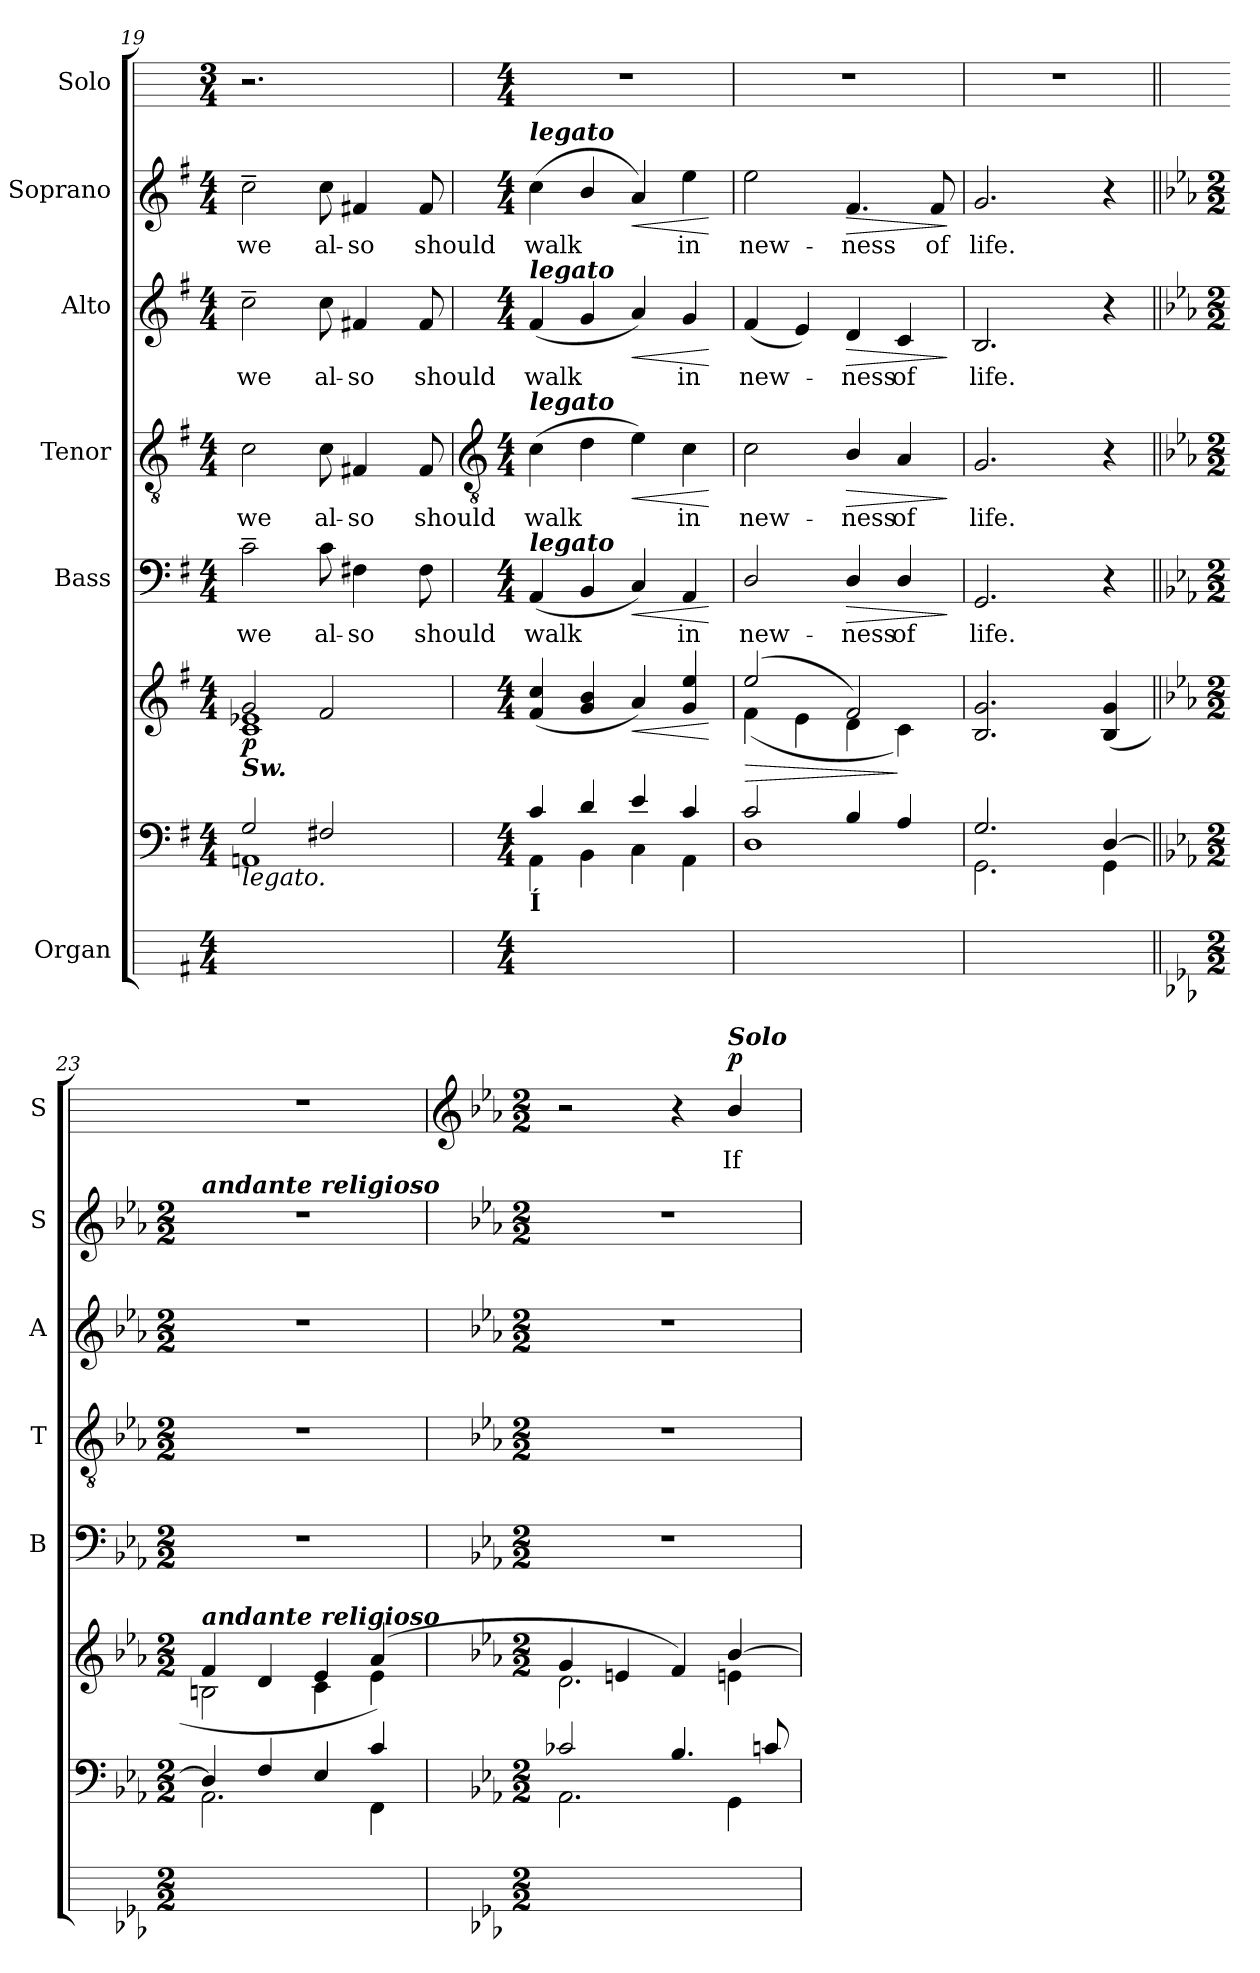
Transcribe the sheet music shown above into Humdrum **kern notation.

**kern	**kern	**kern	**dynam	**kern	**text	**dynam	**kern	**text	**dynam	**kern	**text	**dynam	**kern	**text	**dynam	**kern	**text	**dynam
*part6	*part6	*part6	*part6	*part5	*part5	*part5	*part4	*part4	*part4	*part3	*part3	*part3	*part2	*part2	*part2	*part1	*part1	*part1
*staff8	*staff7	*staff6	*staff6/7/8	*staff5	*staff5	*staff5	*staff4	*staff4	*staff4	*staff3	*staff3	*staff3	*staff2	*staff2	*staff2	*staff1	*staff1	*staff1
*I"Organ	*	*	*	*I"Bass	*	*	*I"Tenor	*	*	*I"Alto	*	*	*I"Soprano	*	*	*I"Solo	*	*
*	*	*	*	*I'B	*	*	*I'T	*	*	*I'A	*	*	*I'S	*	*	*I'S	*	*
*	*clefF4	*clefG2	*	*clefF4	*	*	*clefGv2	*	*	*clefG2	*	*	*clefG2	*	*	*	*	*
*k[f#]	*k[f#]	*k[f#]	*	*k[f#]	*	*	*k[f#]	*	*	*k[f#]	*	*	*k[f#]	*	*	*	*	*
*G:	*G:	*G:	*	*G:	*	*	*G:	*	*	*G:	*	*	*G:	*	*	*	*	*
*M4/4	*M4/4	*M4/4	*	*M4/4	*	*	*M4/4	*	*	*M4/4	*	*	*M4/4	*	*	*M3/4	*	*
=19	=19	=19	=19	=19	=19	=19	=19	=19	=19	=19	=19	=19	=19	=19	=19	=19	=19	=19
*	*^	*^	*	*	*	*	*	*	*	*	*	*	*	*	*	*	*	*
!	!	!	!LO:TX:b:Bi:t=Sw.	!	!	!	!	!	!	!	!	!	!	!	!	!	!	!	!	!
!	!LO:TX:b:i:t=legato.	!	!	!	!	!	!	!	!	!	!	!	!	!	!	!	!	!	!	!
!	!	!	!	!	!LO:DY:b	!	!LO:LY:b	!	!	!LO:LY:b	!	!	!LO:LY:b	!	!	!LO:LY:b	!	!	!	!
1ryy	2G/	1AAn\	2g	1c\ 1e-X\	p	2c~	we	.	2c	we	.	2cc~	we	.	2cc~	we	.	2.r	.	.
!	!	!	!	!	!	!	!LO:LY:b	!	!	!LO:LY:b	!	!	!LO:LY:b	!	!	!LO:LY:b	!	!	!	!
.	2F#X/	.	2f#	.	.	8c	al-	.	8c	al-	.	8cc	al-	.	8cc	al-	.	.	.	.
!	!	!	!	!	!	!	!LO:LY:b	!	!	!LO:LY:b	!	!	!LO:LY:b	!	!	!LO:LY:b	!	!	!	!
.	.	.	.	.	.	4F#X	-so	.	4F#X	-so	.	4f#X	-so	.	4f#X	-so	.	.	.	.
.	.	.	.	.	.	.	.	.	.	.	.	.	.	.	.	.	.	4ryy	.	.
!	!	!	!	!	!	!	!LO:LY:b	!	!	!LO:LY:b	!	!	!LO:LY:b	!	!	!LO:LY:b	!	!	!	!
.	.	.	.	.	.	8F#	should	.	8F#	should	.	8f#	should	.	8f#	should	.	.	.	.
!!LO:LB:g=z
=20	=20	=20	=20	=20	=20	=20	=20	=20	=20	=20	=20	=20	=20	=20	=20	=20	=20	=20	=20	=20
*	*	*	*	*	*	*	*	*	*clefGv2	*	*	*	*	*	*	*	*	*	*	*
*M4/4	*M4/4	*	*M4/4	*	*	*M4/4	*	*	*M4/4	*	*	*M4/4	*	*	*M4/4	*	*	*M4/4	*	*
!	!	!	!	!	!	!	!	!	!	!	!	!	!	!	!LO:TX:a:Bi:t=legato	!	!	!	!	!
!	!	!	!	!	!	!	!	!	!	!	!	!LO:TX:a:Bi:t=legato	!	!	!	!	!	!	!	!
!	!	!	!	!	!	!	!	!	!LO:TX:a:Bi:t=legato	!	!	!	!	!	!	!	!	!	!	!
!	!	!	!	!	!	!LO:TX:a:Bi:t=legato	!	!	!	!	!	!	!	!	!	!	!	!	!	!
!	!LO:TX:b:B:t=Í	!	!	!	!	!	!	!	!	!	!	!	!	!	!	!	!	!	!	!
!	!	!	!	!	!	!	!LO:LY:b	!	!	!LO:LY:b	!	!	!LO:LY:b	!	!	!LO:LY:b	!	!	!	!
1ryy	4c/	4AA\	(>4f#/ 4cc/	2ryy	.	(<4AA	walk	.	(>4c	walk	.	(<4f#	walk	.	(<4cc	walk	.	1r	.	.
.	4d/	4BB\	4g/ 4b/	.	.	4BB	.	.	4d	.	.	4g	.	.	4b/	.	.	.	.	.
!	!	!	!	!	!LO:HP:b	!	!	!LO:HP:b	!	!	!LO:HP:b	!	!	!LO:HP:b	!	!	!LO:HP:b	!	!	!
.	4e/	4C\	4a/)	2ryy	<	4C)	.	<	4e)	.	<	4a)	.	<	4a)	.	<	.	.	.
!	!	!	!	!	!	!	!LO:LY:b	!	!	!LO:LY:b	!	!	!LO:LY:b	!	!	!LO:LY:b	!	!	!	!
.	4c/	4AA\	4g/ 4ee/	.	.	4AA	in	.	4c	in	.	4g	in	.	4ee	in	.	.	.	.
*	*v	*v	*	*	*	*	*	*	*	*	*	*	*	*	*	*	*	*	*	*
*	*	*v	*v	*	*	*	*	*	*	*	*	*	*	*	*	*	*	*	*
.	.	.	[	.	.	[	.	.	[	.	.	[	.	.	[	.	.	.
=21	=21	=21	=21	=21	=21	=21	=21	=21	=21	=21	=21	=21	=21	=21	=21	=21	=21	=21
*	*^	*^	*	*	*	*	*	*	*	*	*	*	*	*	*	*	*	*
!	!	!	!	!	!LO:HP:b	!	!LO:LY:b	!	!	!LO:LY:b	!	!	!LO:LY:b	!	!	!LO:LY:b	!	!	!	!
1ryy	2c/	1D\	(>2ee/	(<4f#\	>	2D/	new-	.	2c	new-	.	(<4f#	new-	.	2ee	new-	.	1r	.	.
.	.	.	.	4e\	.	.	.	.	.	.	.	4e)	.	.	.	.	.	.	.	.
!	!	!	!	!	!	!	!LO:LY:b	!LO:HP:b	!	!LO:LY:b	!LO:HP:b	!	!LO:LY:b	!LO:HP:b	!	!LO:LY:b	!LO:HP:b	!	!	!
.	4B/	.	2f#/)	4d\	.	4D/	-ness	>	4B/	-ness	>	4d	ness	>	4.f#	-ness	>	.	.	.
!	!	!	!	!	!	!	!LO:LY:b	!	!	!LO:LY:b	!	!	!LO:LY:b	!	!	!	!	!	!	!
.	4A/	.	.	4c\)	]	4D/	of	.	4A	of	.	4c	of	.	.	.	.	.	.	.
!	!	!	!	!	!	!	!	!	!	!	!	!	!	!	!	!LO:LY:b	!	!	!	!
.	.	.	.	.	.	.	.	.	.	.	.	.	.	.	8f#	of	.	.	.	.
*	*v	*v	*	*	*	*	*	*	*	*	*	*	*	*	*	*	*	*	*	*
*	*	*v	*v	*	*	*	*	*	*	*	*	*	*	*	*	*	*	*	*
.	.	.	.	.	.	]	.	.	]	.	.	]	.	.	]	.	.	.
=22	=22	=22	=22	=22	=22	=22	=22	=22	=22	=22	=22	=22	=22	=22	=22	=22	=22	=22
*	*^	*^	*	*	*	*	*	*	*	*	*	*	*	*	*	*	*	*
!	!	!	!	!	!	!	!LO:LY:b	!	!	!LO:LY:b	!	!	!LO:LY:b	!	!	!LO:LY:b	!	!	!	!
1ryy	2.G/	2.GG\	2.B/ 2.g/	2ryy	.	2.GG	life.	.	2.G	life.	.	2.B	life.	.	2.g	life.	.	1r	.	.
.	.	.	.	2ryy	.	.	.	.	.	.	.	.	.	.	.	.	.	.	.	.
.	[4D/	4GG\	(>4B/ 4g/	.	.	4r	.	.	4r	.	.	4r	.	.	4r	.	.	.	.	.
=23||	=23||	=23||	=23||	=23||	=23||	=23||	=23||	=23||	=23||	=23||	=23||	=23||	=23||	=23||	=23||	=23||	=23||	=23||	=23||	=23||
*k[b-e-a-]	*k[b-e-a-]	*	*k[b-e-a-]	*	*	*k[b-e-a-]	*	*	*k[b-e-a-]	*	*	*k[b-e-a-]	*	*	*k[b-e-a-]	*	*	*	*	*
*E-:	*E-:	*	*E-:	*	*	*E-:	*	*	*E-:	*	*	*E-:	*	*	*E-:	*	*	*	*	*
*M2/2	*M2/2	*	*M2/2	*	*	*M2/2	*	*	*M2/2	*	*	*M2/2	*	*	*M2/2	*	*	*	*	*
!	!	!	!	!	!	!	!	!	!	!	!	!	!	!	!LO:TX:a:Bi:t=andante religioso	!	!	!	!	!
!	!	!	!LO:TX:a:Bi:t=andante religioso	!	!	!	!	!	!	!	!	!	!	!	!	!	!	!	!	!
1ryy	4D/]	2.AA-\	4f/	2Bn\	.	1r	.	.	1r	.	.	1r	.	.	1r	.	.	1r	.	.
.	4F/	.	4d/	.	.	.	.	.	.	.	.	.	.	.	.	.	.	.	.	.
.	4E-/	.	4e-/	4c\	.	.	.	.	.	.	.	.	.	.	.	.	.	.	.	.
.	4c/	4FF\	(>4a-/)	4e-\	.	.	.	.	.	.	.	.	.	.	.	.	.	.	.	.
*	*v	*v	*	*	*	*	*	*	*	*	*	*	*	*	*	*	*	*	*	*
!!LO:LB:g=z
=24	=24	=24	=24	=24	=24	=24	=24	=24	=24	=24	=24	=24	=24	=24	=24	=24	=24	=24	=24
*	*	*	*	*	*	*	*	*	*	*	*	*	*	*	*	*	*clefG2	*	*
*	*	*	*	*	*	*	*	*	*	*	*	*	*	*	*	*	*k[b-e-a-]	*	*
*	*	*	*	*	*	*	*	*	*	*	*	*	*	*	*	*	*E-:	*	*
*M2/2	*M2/2	*M2/2	*	*	*M2/2	*	*	*M2/2	*	*	*M2/2	*	*	*M2/2	*	*	*M2/2	*	*
*	*^	*	*	*	*	*	*	*	*	*	*	*	*	*	*	*	*	*	*
*	*	*^	*	*	*	*	*	*	*	*	*	*	*	*	*	*	*	*	*	*
1ryy	2c-X/	2.AA-\	1ryy	4g/	2.d\	.	1r	.	.	1r	.	.	1r	.	.	1r	.	.	2r	.	.
.	.	.	.	4en/	.	.	.	.	.	.	.	.	.	.	.	.	.	.	.	.	.
.	4.B-/	.	.	4f/)	.	.	.	.	.	.	.	.	.	.	.	.	.	.	4r	.	.
!	!	!	!	!	!	!	!	!	!	!	!	!	!	!	!	!	!	!	!LO:TX:a:Bi:t=Solo	!	!
!	!	!	!	!	!	!	!	!	!	!	!	!	!	!	!	!	!	!	!	!LO:LY:b	!LO:DY:b
.	.	4GG\	.	[4b-/	4en\	.	.	.	.	.	.	.	.	.	.	.	.	.	4b-/	If	p
.	8cn/	.	.	.	.	.	.	.	.	.	.	.	.	.	.	.	.	.	.	.	.
*	*v	*v	*v	*	*	*	*	*	*	*	*	*	*	*	*	*	*	*	*	*	*
*	*	*v	*v	*	*	*	*	*	*	*	*	*	*	*	*	*	*	*	*
=	=	=	=	=	=	=	=	=	=	=	=	=	=	=	=	=	=	=
*-	*-	*-	*-	*-	*-	*-	*-	*-	*-	*-	*-	*-	*-	*-	*-	*-	*-	*-
